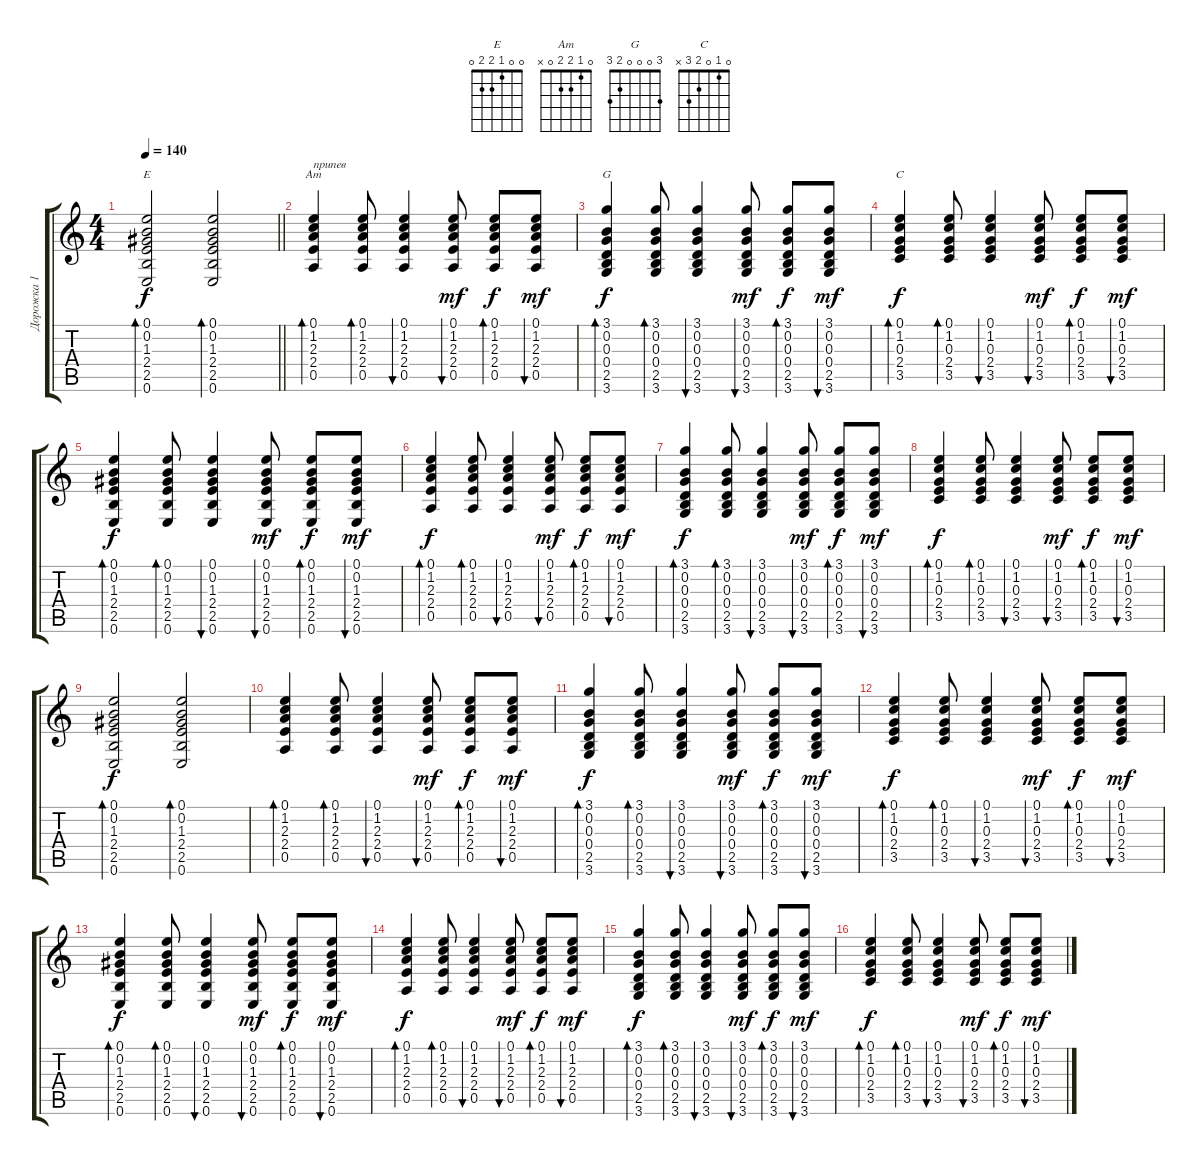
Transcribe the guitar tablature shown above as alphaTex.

\track ("Дорожка 1" "Дорожка 1") {instrument acousticguitarsteel}
\staff {score tabs}
\tuning (E4 B3 G3 D3 A2 E2) {hide}
\chord ("E" 0 0 1 2 2 0)
\chord ("Am" 0 1 2 2 0 x)
\chord ("G" 3 0 0 0 2 3)
\chord ("C" 0 1 0 2 3 x)
\ts (4 4)
\tempo 140
\clef g2
\barLineRight lightlight
\ks c
(0.1 0.2 1.3 2.4 2.5 0.6).2{bd 60 ch "E" dy f} (0.1 0.2 1.3 2.4 2.5 0.6).2{bd 60} |
(0.1 1.2 2.3 2.4 0.5).4{bd 60 ch "Am" txt "припев"} (0.1 1.2 2.3 2.4 0.5).8{bd 60} (0.1 1.2 2.3 2.4 0.5).4{bu 60} (0.1 1.2 2.3 2.4 0.5).8{bu 60 dy mf} (0.1 1.2 2.3 2.4 0.5).8{bd 60 dy f} (0.1 1.2 2.3 2.4 0.5).8{bu 60 dy mf} |
(3.1 0.2 0.3 0.4 2.5 3.6).4{bd 60 ch "G" dy f} (3.1 0.2 0.3 0.4 2.5 3.6).8{bd 60} (3.1 0.2 0.3 0.4 2.5 3.6).4{bu 60} (3.1 0.2 0.3 0.4 2.5 3.6).8{bu 60 dy mf} (3.1 0.2 0.3 0.4 2.5 3.6).8{bd 60 dy f} (3.1 0.2 0.3 0.4 2.5 3.6).8{bu 60 dy mf} |
(0.1 1.2 0.3 2.4 3.5).4{bd 60 ch "C" dy f} (0.1 1.2 0.3 2.4 3.5).8{bd 60} (0.1 1.2 0.3 2.4 3.5).4{bu 60} (0.1 1.2 0.3 2.4 3.5).8{bu 60 dy mf} (0.1 1.2 0.3 2.4 3.5).8{bd 60 dy f} (0.1 1.2 0.3 2.4 3.5).8{bu 60 dy mf} |
(0.1 0.2 1.3 2.4 2.5 0.6).4{bd 60 dy f} (0.1 0.2 1.3 2.4 2.5 0.6).8{bd 60} (0.1 0.2 1.3 2.4 2.5 0.6).4{bu 60} (0.1 0.2 1.3 2.4 2.5 0.6).8{bu 60 dy mf} (0.1 0.2 1.3 2.4 2.5 0.6).8{bd 60 dy f} (0.1 0.2 1.3 2.4 2.5 0.6).8{bu 60 dy mf} |
(0.1 1.2 2.3 2.4 0.5).4{bd 60 dy f} (0.1 1.2 2.3 2.4 0.5).8{bd 60} (0.1 1.2 2.3 2.4 0.5).4{bu 60} (0.1 1.2 2.3 2.4 0.5).8{bu 60 dy mf} (0.1 1.2 2.3 2.4 0.5).8{bd 60 dy f} (0.1 1.2 2.3 2.4 0.5).8{bu 60 dy mf} |
(3.1 0.2 0.3 0.4 2.5 3.6).4{bd 60 dy f} (3.1 0.2 0.3 0.4 2.5 3.6).8{bd 60} (3.1 0.2 0.3 0.4 2.5 3.6).4{bu 60} (3.1 0.2 0.3 0.4 2.5 3.6).8{bu 60 dy mf} (3.1 0.2 0.3 0.4 2.5 3.6).8{bd 60 dy f} (3.1 0.2 0.3 0.4 2.5 3.6).8{bu 60 dy mf} |
(0.1 1.2 0.3 2.4 3.5).4{bd 60 dy f} (0.1 1.2 0.3 2.4 3.5).8{bd 60} (0.1 1.2 0.3 2.4 3.5).4{bu 60} (0.1 1.2 0.3 2.4 3.5).8{bu 60 dy mf} (0.1 1.2 0.3 2.4 3.5).8{bd 60 dy f} (0.1 1.2 0.3 2.4 3.5).8{bu 60 dy mf} |
(0.1 0.2 1.3 2.4 2.5 0.6).2{bd 60 dy f} (0.1 0.2 1.3 2.4 2.5 0.6).2{bd 60} |
(0.1 1.2 2.3 2.4 0.5).4{bd 60} (0.1 1.2 2.3 2.4 0.5).8{bd 60} (0.1 1.2 2.3 2.4 0.5).4{bu 60} (0.1 1.2 2.3 2.4 0.5).8{bu 60 dy mf} (0.1 1.2 2.3 2.4 0.5).8{bd 60 dy f} (0.1 1.2 2.3 2.4 0.5).8{bu 60 dy mf} |
(3.1 0.2 0.3 0.4 2.5 3.6).4{bd 60 dy f} (3.1 0.2 0.3 0.4 2.5 3.6).8{bd 60} (3.1 0.2 0.3 0.4 2.5 3.6).4{bu 60} (3.1 0.2 0.3 0.4 2.5 3.6).8{bu 60 dy mf} (3.1 0.2 0.3 0.4 2.5 3.6).8{bd 60 dy f} (3.1 0.2 0.3 0.4 2.5 3.6).8{bu 60 dy mf} |
(0.1 1.2 0.3 2.4 3.5).4{bd 60 dy f} (0.1 1.2 0.3 2.4 3.5).8{bd 60} (0.1 1.2 0.3 2.4 3.5).4{bu 60} (0.1 1.2 0.3 2.4 3.5).8{bu 60 dy mf} (0.1 1.2 0.3 2.4 3.5).8{bd 60 dy f} (0.1 1.2 0.3 2.4 3.5).8{bu 60 dy mf} |
(0.1 0.2 1.3 2.4 2.5 0.6).4{bd 60 dy f} (0.1 0.2 1.3 2.4 2.5 0.6).8{bd 60} (0.1 0.2 1.3 2.4 2.5 0.6).4{bu 60} (0.1 0.2 1.3 2.4 2.5 0.6).8{bu 60 dy mf} (0.1 0.2 1.3 2.4 2.5 0.6).8{bd 60 dy f} (0.1 0.2 1.3 2.4 2.5 0.6).8{bu 60 dy mf} |
(0.1 1.2 2.3 2.4 0.5).4{bd 60 dy f} (0.1 1.2 2.3 2.4 0.5).8{bd 60} (0.1 1.2 2.3 2.4 0.5).4{bu 60} (0.1 1.2 2.3 2.4 0.5).8{bu 60 dy mf} (0.1 1.2 2.3 2.4 0.5).8{bd 60 dy f} (0.1 1.2 2.3 2.4 0.5).8{bu 60 dy mf} |
(3.1 0.2 0.3 0.4 2.5 3.6).4{bd 60 dy f} (3.1 0.2 0.3 0.4 2.5 3.6).8{bd 60} (3.1 0.2 0.3 0.4 2.5 3.6).4{bu 60} (3.1 0.2 0.3 0.4 2.5 3.6).8{bu 60 dy mf} (3.1 0.2 0.3 0.4 2.5 3.6).8{bd 60 dy f} (3.1 0.2 0.3 0.4 2.5 3.6).8{bu 60 dy mf} |
(0.1 1.2 0.3 2.4 3.5).4{bd 60 dy f} (0.1 1.2 0.3 2.4 3.5).8{bd 60} (0.1 1.2 0.3 2.4 3.5).4{bu 60} (0.1 1.2 0.3 2.4 3.5).8{bu 60 dy mf} (0.1 1.2 0.3 2.4 3.5).8{bd 60 dy f} (0.1 1.2 0.3 2.4 3.5).8{bu 60 dy mf}
